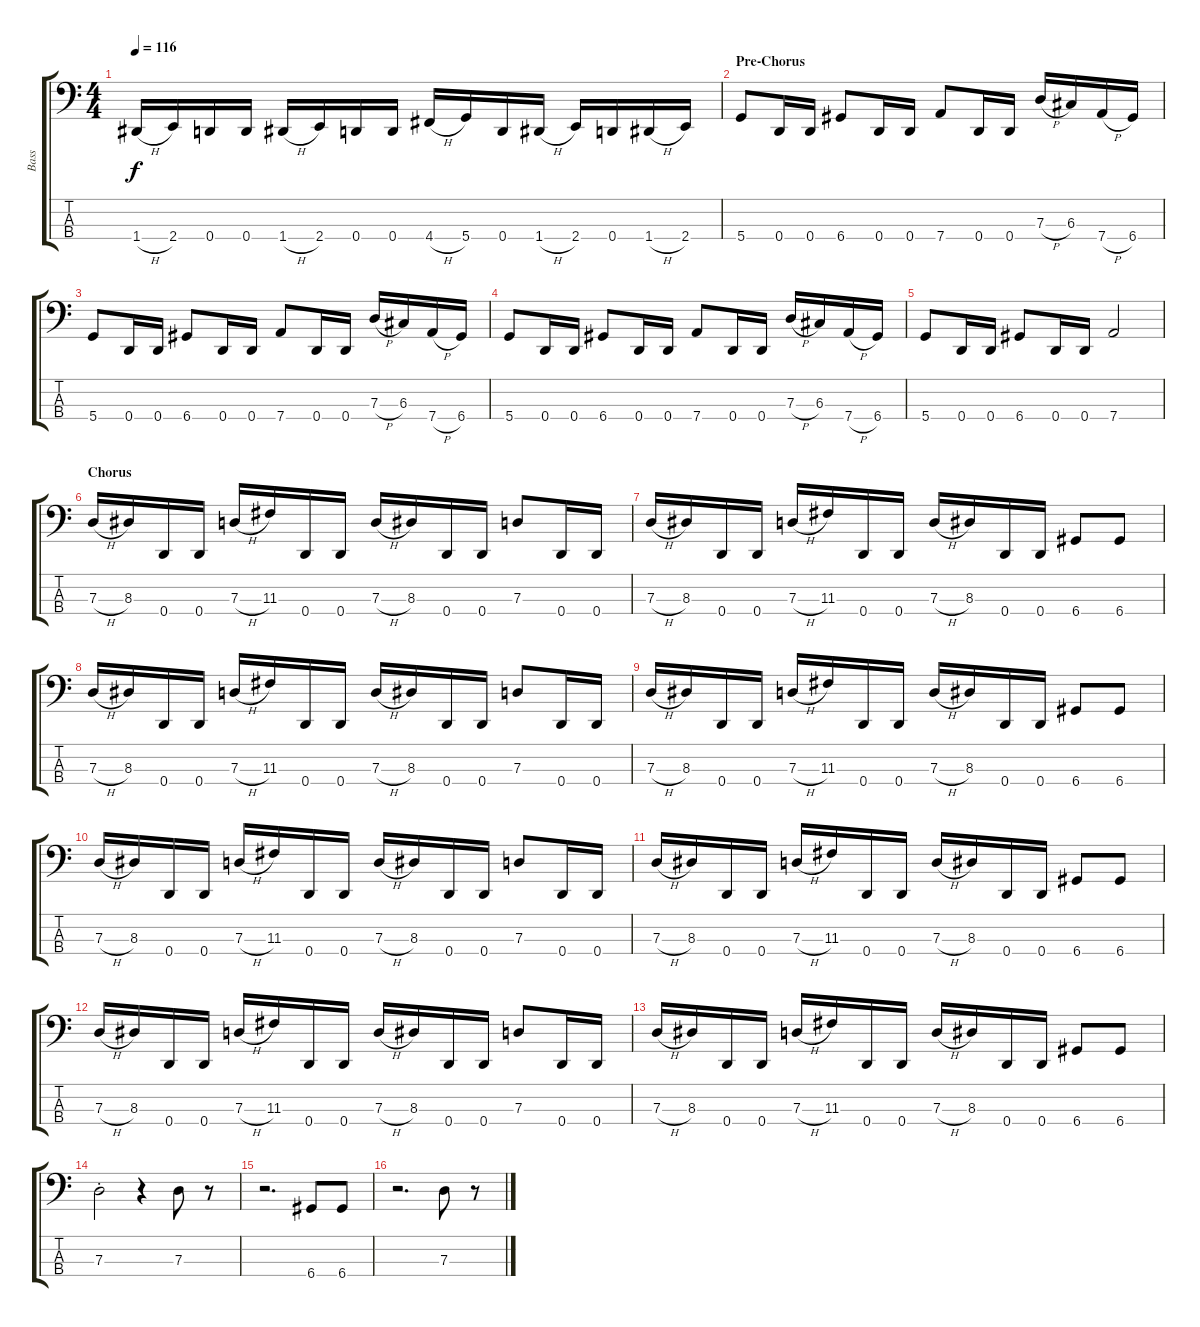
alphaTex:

\track ("Bass" "Bass") {instrument electricbasspick}
\staff {score tabs}
\tuning (F2 C2 G1 D1) {hide}
\ts (4 4)
\tempo 116
\clef f4
\ks c
1.4{h}.16{dy f} 2.4.16 0.4.16 0.4.16 1.4{h}.16 2.4.16 0.4.16 0.4.16 4.4{h}.16 5.4.16 0.4.16 1.4{h}.16 2.4.16 0.4.16 1.4{h}.16 2.4.16 |
\section ("" "Pre-Chorus")
5.4.8 0.4.16 0.4.16 6.4.8 0.4.16 0.4.16 7.4.8 0.4.16 0.4.16 7.3{h}.16 6.3.16 7.4{h}.16 6.4.16 |
5.4.8 0.4.16 0.4.16 6.4.8 0.4.16 0.4.16 7.4.8 0.4.16 0.4.16 7.3{h}.16 6.3.16 7.4{h}.16 6.4.16 |
5.4.8 0.4.16 0.4.16 6.4.8 0.4.16 0.4.16 7.4.8 0.4.16 0.4.16 7.3{h}.16 6.3.16 7.4{h}.16 6.4.16 |
5.4.8 0.4.16 0.4.16 6.4.8 0.4.16 0.4.16 7.4.2 |
\section ("" "Chorus")
7.3{h}.16 8.3.16 0.4.16 0.4.16 7.3{h}.16 11.3.16 0.4.16 0.4.16 7.3{h}.16 8.3.16 0.4.16 0.4.16 7.3.8 0.4.16 0.4.16 |
7.3{h}.16 8.3.16 0.4.16 0.4.16 7.3{h}.16 11.3.16 0.4.16 0.4.16 7.3{h}.16 8.3.16 0.4.16 0.4.16 6.4.8 6.4.8 |
7.3{h}.16 8.3.16 0.4.16 0.4.16 7.3{h}.16 11.3.16 0.4.16 0.4.16 7.3{h}.16 8.3.16 0.4.16 0.4.16 7.3.8 0.4.16 0.4.16 |
7.3{h}.16 8.3.16 0.4.16 0.4.16 7.3{h}.16 11.3.16 0.4.16 0.4.16 7.3{h}.16 8.3.16 0.4.16 0.4.16 6.4.8 6.4.8 |
7.3{h}.16 8.3.16 0.4.16 0.4.16 7.3{h}.16 11.3.16 0.4.16 0.4.16 7.3{h}.16 8.3.16 0.4.16 0.4.16 7.3.8 0.4.16 0.4.16 |
7.3{h}.16 8.3.16 0.4.16 0.4.16 7.3{h}.16 11.3.16 0.4.16 0.4.16 7.3{h}.16 8.3.16 0.4.16 0.4.16 6.4.8 6.4.8 |
7.3{h}.16 8.3.16 0.4.16 0.4.16 7.3{h}.16 11.3.16 0.4.16 0.4.16 7.3{h}.16 8.3.16 0.4.16 0.4.16 7.3.8 0.4.16 0.4.16 |
7.3{h}.16 8.3.16 0.4.16 0.4.16 7.3{h}.16 11.3.16 0.4.16 0.4.16 7.3{h}.16 8.3.16 0.4.16 0.4.16 6.4.8 6.4.8 |
7.3{st}.2 r.4 7.3.8 r.8 |
r.2{d} 6.4.8 6.4.8 |
r.2{d} 7.3.8 r.8
